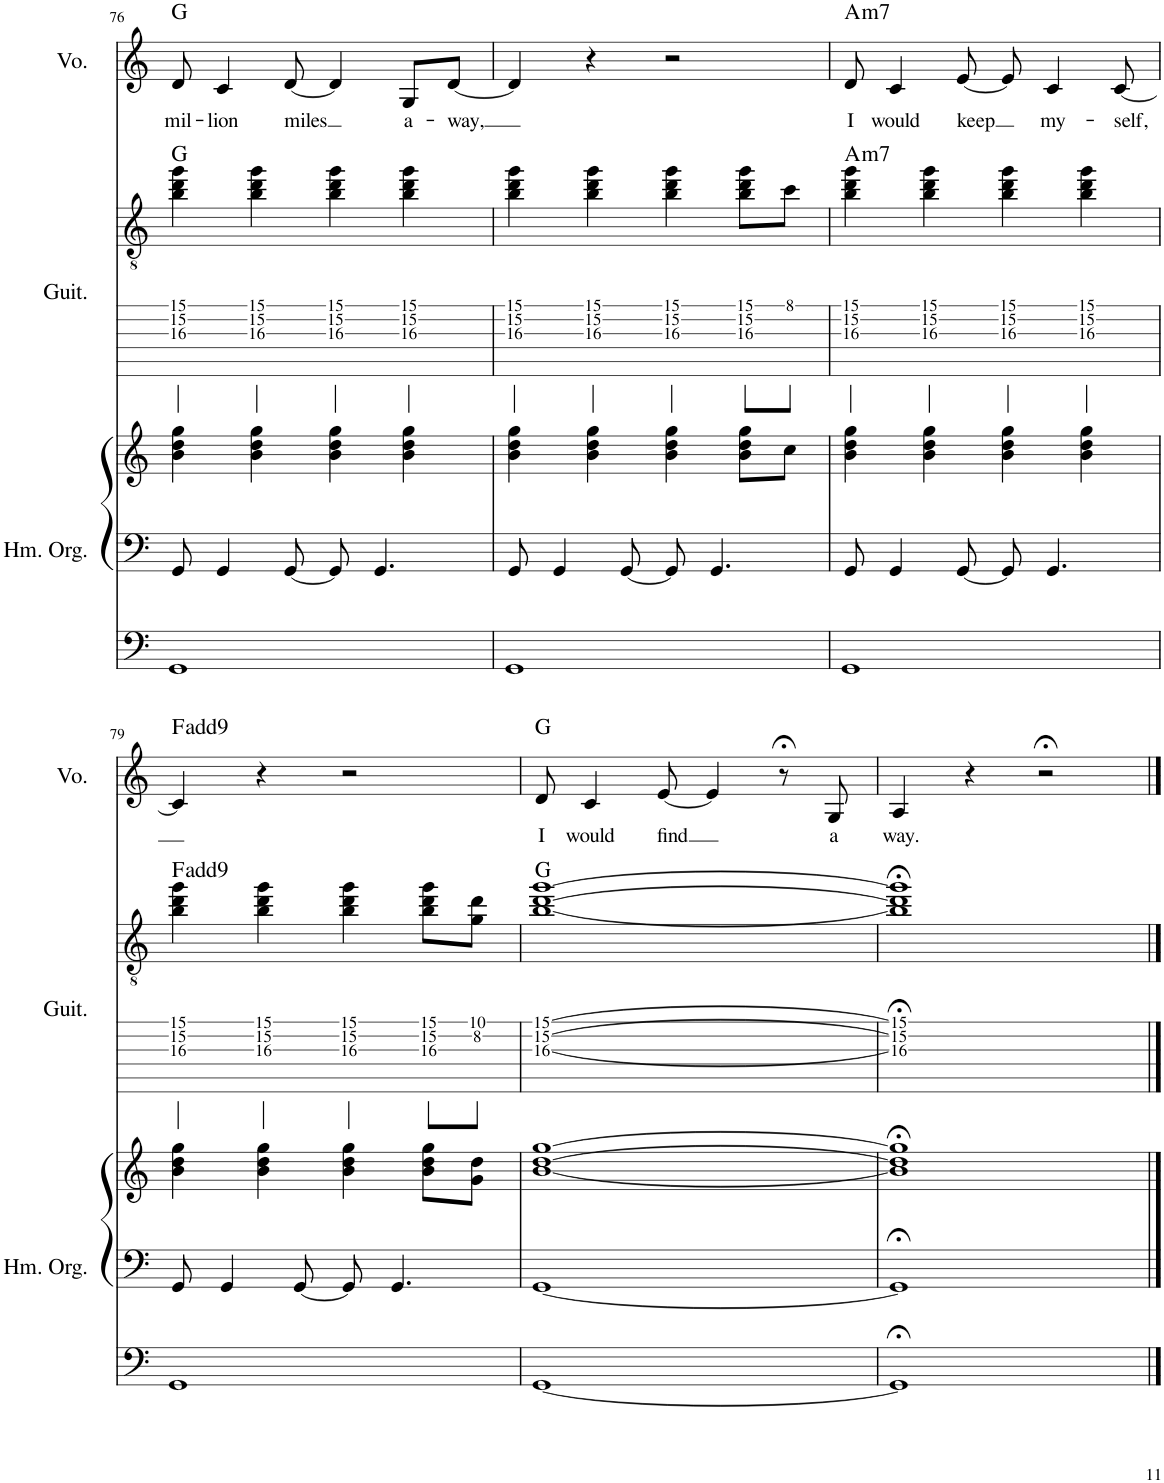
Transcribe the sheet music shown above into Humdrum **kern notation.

**kern	**kern	**kern	**kern	**kern	**harte	**kern	**text	**harte
*part3	*part3	*part3	*part2	*part2	*part2	*part1	*part1	*part1
*staff6	*staff5	*staff4	*staff3	*staff2	*	*staff1	*staff1	*
*I"Hammond Organ	*	*	*I"Acoustic Guitar	*	*	*I"Voice	*	*
*I'Hm. Org.	*	*	*I'Guit.	*	*	*I'Vo.	*	*
!!LO:PB:g=z
*clefF4	*clefF4	*clefG2	*	*clefGv2	*	*clefG2	*	*
*k[]	*k[]	*k[]	*k[]	*k[]	*	*k[]	*	*
*M4/4	*M4/4	*M4/4	*M4/4	*M4/4	*	*M4/4	*	*
=76	=76	=76	=76	=76	=76	=76	=76	=76
!	!	!	!	!	!	!	!LO:LY:b	!
1GG	8GG/	4b\ 4dd\ 4gg\	4b\ 4dd\ 4gg\	4b\ 4dd\ 4gg\	G:maj	8d/	mil-	G:maj
!	!	!	!	!	!	!	!LO:LY:b	!
.	4GG/	.	.	.	.	4c/	-lion	.
.	.	4b\ 4dd\ 4gg\	4b\ 4dd\ 4gg\	4b\ 4dd\ 4gg\	.	.	.	.
!	!	!	!	!	!	!	!LO:LY:b	!
.	[8GG/	.	.	.	.	[8d/	miles	.
.	8GG/]	4b\ 4dd\ 4gg\	4b\ 4dd\ 4gg\	4b\ 4dd\ 4gg\	.	4d/]	.	.
.	4.GG/	.	.	.	.	.	.	.
!	!	!	!	!	!	!	!LO:LY:b	!
.	.	4b\ 4dd\ 4gg\	4b\ 4dd\ 4gg\	4b\ 4dd\ 4gg\	.	8G/L	a-	.
!	!	!	!	!	!	!	!LO:LY:b	!
.	.	.	.	.	.	[8d/J	-way,	.
=77	=77	=77	=77	=77	=77	=77	=77	=77
1GG	8GG/	4b\ 4dd\ 4gg\	4b\ 4dd\ 4gg\	4b\ 4dd\ 4gg\	.	4d/]	.	.
.	4GG/	.	.	.	.	.	.	.
.	.	4b\ 4dd\ 4gg\	4b\ 4dd\ 4gg\	4b\ 4dd\ 4gg\	.	4r	.	.
.	[8GG/	.	.	.	.	.	.	.
.	8GG/]	4b\ 4dd\ 4gg\	4b\ 4dd\ 4gg\	4b\ 4dd\ 4gg\	.	2r	.	.
.	4.GG/	.	.	.	.	.	.	.
.	.	8b\ 8dd\ 8gg\L	8b\ 8dd\ 8gg\L	8b\ 8dd\ 8gg\L	.	.	.	.
.	.	8cc\J	8cc\J	8cc\J	.	.	.	.
=78	=78	=78	=78	=78	=78	=78	=78	=78
!	!	!	!	!	!LO:H:kt=m7	!	!LO:LY:b	!LO:H:kt=m7
1GG	8GG/	4b\ 4dd\ 4gg\	4b\ 4dd\ 4gg\	4b\ 4dd\ 4gg\	A:min7	8d/	I	A:min7
!	!	!	!	!	!	!	!LO:LY:b	!
.	4GG/	.	.	.	.	4c/	would	.
.	.	4b\ 4dd\ 4gg\	4b\ 4dd\ 4gg\	4b\ 4dd\ 4gg\	.	.	.	.
!	!	!	!	!	!	!	!LO:LY:b	!
.	[8GG/	.	.	.	.	[8e/	keep	.
.	8GG/]	4b\ 4dd\ 4gg\	4b\ 4dd\ 4gg\	4b\ 4dd\ 4gg\	.	8e/]	.	.
!	!	!	!	!	!	!	!LO:LY:b	!
.	4.GG/	.	.	.	.	4c/	my-	.
.	.	4b\ 4dd\ 4gg\	4b\ 4dd\ 4gg\	4b\ 4dd\ 4gg\	.	.	.	.
!	!	!	!	!	!	!	!LO:LY:b	!
.	.	.	.	.	.	[8c/	-self,	.
!!LO:LB:g=z
=79	=79	=79	=79	=79	=79	=79	=79	=79
1GG	8GG/	4b\ 4dd\ 4gg\	4b\ 4dd\ 4gg\	4b\ 4dd\ 4gg\	F:maj(9)	4c/]	.	F:maj(9)
.	4GG/	.	.	.	.	.	.	.
.	.	4b\ 4dd\ 4gg\	4b\ 4dd\ 4gg\	4b\ 4dd\ 4gg\	.	4r	.	.
.	[8GG/	.	.	.	.	.	.	.
.	8GG/]	4b\ 4dd\ 4gg\	4b\ 4dd\ 4gg\	4b\ 4dd\ 4gg\	.	2r	.	.
.	4.GG/	.	.	.	.	.	.	.
.	.	8b\ 8dd\ 8gg\L	8b\ 8dd\ 8gg\L	8b\ 8dd\ 8gg\L	.	.	.	.
.	.	8g\ 8dd\J	8g\ 8dd\J	8g\ 8dd\J	.	.	.	.
=80	=80	=80	=80	=80	=80	=80	=80	=80
!	!	!	!	!	!	!	!LO:LY:b	!
[1GG	[1GG	[1b [1dd [1gg	[1b [1dd [1gg	[1b [1dd [1gg	G:maj	8d/	I	G:maj
!	!	!	!	!	!	!	!LO:LY:b	!
.	.	.	.	.	.	4c/	would	.
!	!	!	!	!	!	!	!LO:LY:b	!
.	.	.	.	.	.	[8e/	find	.
.	.	.	.	.	.	4e/]	.	.
.	.	.	.	.	.	8r;<	.	.
!	!	!	!	!	!	!	!LO:LY:b	!
.	.	.	.	.	.	8G/	a	.
=81	=81	=81	=81	=81	=81	=81	=81	=81
!	!	!	!	!	!	!	!LO:LY:b	!
1GG;<]	1GG;<]	1b];< 1dd];< 1gg];<	1b];< 1dd];< 1gg];<	1b];< 1dd];< 1gg];<	.	4A/	way.	.
.	.	.	.	.	.	4r	.	.
.	.	.	.	.	.	2r;<	.	.
==	==	==	==	==	==	==	==	==
*-	*-	*-	*-	*-	*-	*-	*-	*-
